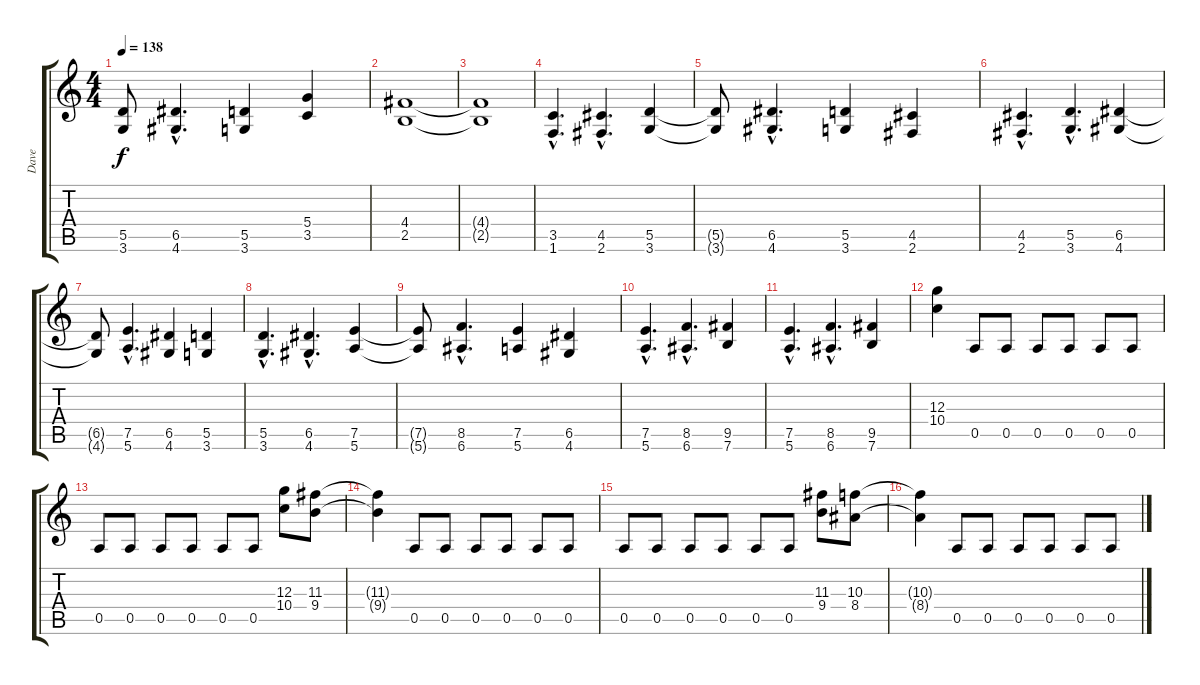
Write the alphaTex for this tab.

\track ("Dave" "Dave") {instrument distortionguitar}
\staff {score tabs}
\tuning (E4 B3 G3 D3 A2 E2) {hide}
\ts (4 4)
\tempo 138
\clef g2
\ks c
(5.5{t} 3.6{t}).8{dy f} (6.5{hac} 4.6{hac}).4{d} (5.5 3.6).4 (5.4 3.5).4 |
(4.4 2.5).1 |
(4.4{t} 2.5{t}).1 |
(3.5{hac} 1.6{hac}).4{d} (4.5{hac} 2.6{hac}).4{d} (5.5 3.6).4 |
(5.5{t} 3.6{t}).8 (6.5{hac} 4.6{hac}).4{d} (5.5 3.6).4 (4.5 2.6).4 |
(4.5{hac} 2.6{hac}).4{d} (5.5{hac} 3.6{hac}).4{d} (6.5 4.6).4 |
(6.5{t} 4.6{t}).8 (7.5{hac} 5.6{hac}).4{d} (6.5 4.6).4 (5.5 3.6).4 |
(5.5{hac} 3.6{hac}).4{d} (6.5{hac} 4.6{hac}).4{d} (7.5 5.6).4 |
(7.5{t} 5.6{t}).8 (8.5{hac} 6.6{hac}).4{d} (7.5 5.6).4 (6.5 4.6).4 |
(7.5{hac} 5.6{hac}).4{d} (8.5{hac} 6.6{hac}).4{d} (9.5 7.6).4 |
(7.5{hac} 5.6{hac}).4{d} (8.5{hac} 6.6{hac}).4{d} (9.5 7.6).4 |
(12.3 10.4).4 0.5.8 0.5.8 0.5.8 0.5.8 0.5.8 0.5.8 |
0.5.8 0.5.8 0.5.8 0.5.8 0.5.8 0.5.8 (12.3 10.4).8 (11.3 9.4).8 |
(11.3{t} 9.4{t}).4 0.5.8 0.5.8 0.5.8 0.5.8 0.5.8 0.5.8 |
0.5.8 0.5.8 0.5.8 0.5.8 0.5.8 0.5.8 (11.3 9.4).8 (10.3 8.4).8 |
(10.3{t} 8.4{t}).4 0.5.8 0.5.8 0.5.8 0.5.8 0.5.8 0.5.8
